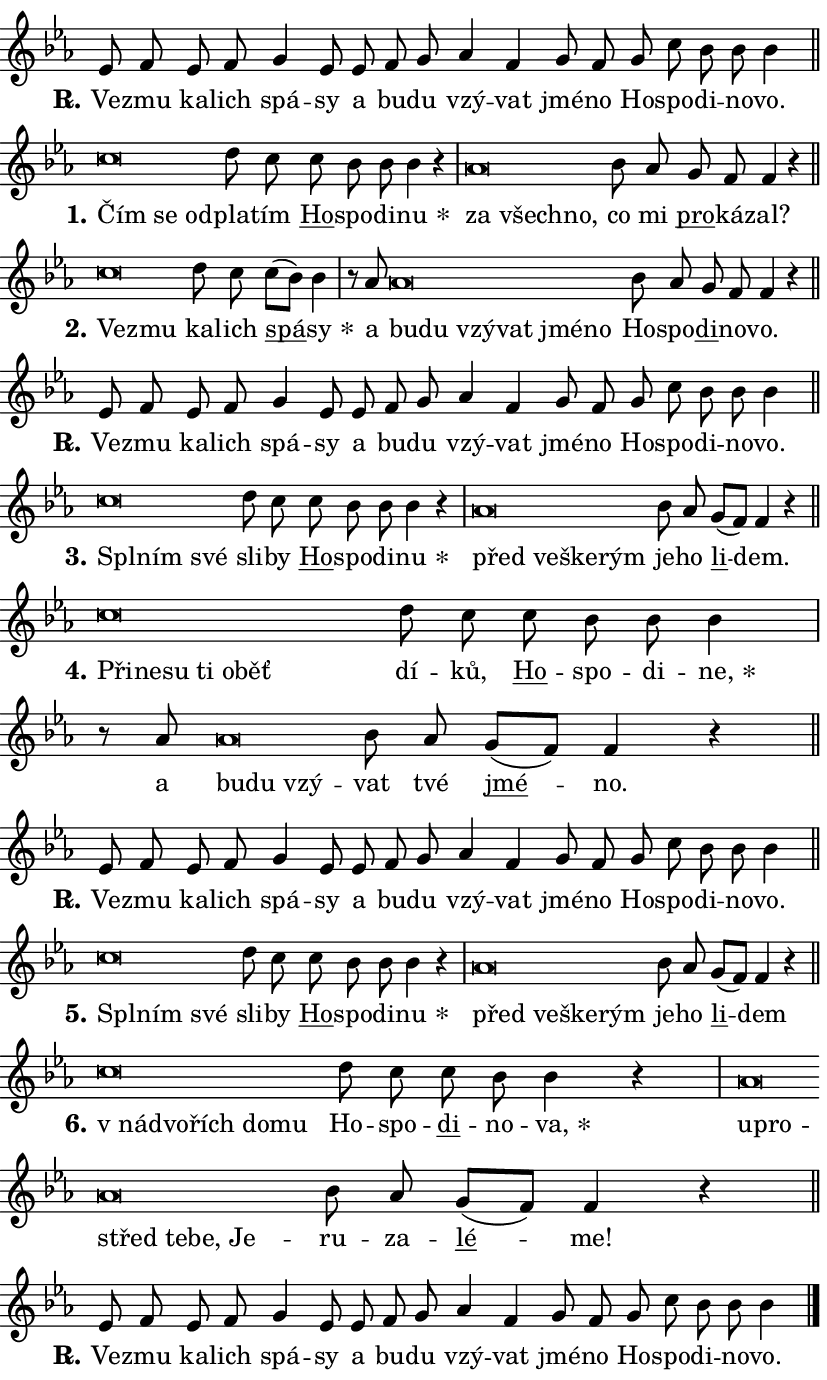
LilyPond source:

\version "2.24.0"
\header { tagline = "" }
\paper {
  indent = 0\cm
  top-margin = 0\cm
  right-margin = 0.13\cm % to fit lyric hyphens
  bottom-margin = 0\cm
  left-margin = 0\cm
  paper-width = 14\cm
  page-breaking = #ly:one-page-breaking
  system-system-spacing.basic-distance = #11
  score-system-spacing.basic-distance = #11
  ragged-last = ##f
}


%% Author: Thomas Morley
%% https://lists.gnu.org/archive/html/lilypond-user/2020-05/msg00002.html
#(define (line-position grob)
"Returns position of @var[grob} in current system:
   @code{'start}, if at first time-step
   @code{'end}, if at last time-step
   @code{'middle} otherwise
"
  (let* ((col (ly:item-get-column grob))
         (ln (ly:grob-object col 'left-neighbor))
         (rn (ly:grob-object col 'right-neighbor))
         (col-to-check-left (if (ly:grob? ln) ln col))
         (col-to-check-right (if (ly:grob? rn) rn col))
         (break-dir-left
           (and
             (ly:grob-property col-to-check-left 'non-musical #f)
             (ly:item-break-dir col-to-check-left)))
         (break-dir-right
           (and
             (ly:grob-property col-to-check-right 'non-musical #f)
             (ly:item-break-dir col-to-check-right))))
        (cond ((eqv? 1 break-dir-left) 'start)
              ((eqv? -1 break-dir-right) 'end)
              (else 'middle))))

#(define (tranparent-at-line-position vctor)
  (lambda (grob)
  "Relying on @code{line-position} select the relevant enry from @var{vctor}.
Used to determine transparency,"
    (case (line-position grob)
      ((end) (not (vector-ref vctor 0)))
      ((middle) (not (vector-ref vctor 1)))
      ((start) (not (vector-ref vctor 2))))))

noteHeadBreakVisibility =
#(define-music-function (break-visibility)(vector?)
"Makes @code{NoteHead}s transparent relying on @var{break-visibility}"
#{
  \override NoteHead.transparent =
    #(tranparent-at-line-position break-visibility)
#})

#(define delete-ledgers-for-transparent-note-heads
  (lambda (grob)
    "Reads whether a @code{NoteHead} is transparent.
If so this @code{NoteHead} is removed from @code{'note-heads} from
@var{grob}, which is supposed to be @code{LedgerLineSpanner}.
As a result ledgers are not printed for this @code{NoteHead}"
    (let* ((nhds-array (ly:grob-object grob 'note-heads))
           (nhds-list
             (if (ly:grob-array? nhds-array)
                 (ly:grob-array->list nhds-array)
                 '()))
           ;; Relies on the transparent-property being done before
           ;; Staff.LedgerLineSpanner.after-line-breaking is executed.
           ;; This is fragile ...
           (to-keep
             (remove
               (lambda (nhd)
                 (ly:grob-property nhd 'transparent #f))
               nhds-list)))
      ;; TODO find a better method to iterate over grob-arrays, similiar
      ;; to filter/remove etc for lists
      ;; For now rebuilt from scratch
      (set! (ly:grob-object grob 'note-heads)  '())
      (for-each
        (lambda (nhd)
          (ly:pointer-group-interface::add-grob grob 'note-heads nhd))
        to-keep))))

squashNotes = {
  \override NoteHead.X-extent = #'(-0.2 . 0.2)
  \override NoteHead.Y-extent = #'(-0.75 . 0)
  \override NoteHead.stencil =
    #(lambda (grob)
       (let ((pos (ly:grob-property grob 'staff-position)))
         (begin
           (if (< pos -7) (display "ERROR: Lower brevis then expected\n") (display ""))
           (if (<= pos -6) ly:text-interface::print ly:note-head::print))))
}
unSquashNotes = {
  \revert NoteHead.X-extent
  \revert NoteHead.Y-extent
  \revert NoteHead.stencil
}

hideNotes = \noteHeadBreakVisibility #begin-of-line-visible
unHideNotes = \noteHeadBreakVisibility #all-visible

% work-around for resetting accidentals
% https://lilypond.org/doc/v2.23/Documentation/notation/displaying-rhythms#unmetered-music
cadenzaMeasure = {
  \cadenzaOff
  \partial 1024 s1024
  \cadenzaOn
}

#(define-markup-command (accent layout props text) (markup?)
  "Underline accented syllable"
  (interpret-markup layout props
    #{\markup \override #'(offset . 4.3) \underline { #text }#}))

responsum = \markup \concat {
  "R" \hspace #-1.05 \path #0.1 #'((moveto 0 0.07) (lineto 0.9 0.8)) \hspace #0.05 "."
}

spaceSize = #0.6828661417322834 % exact space size for TeX Gyre Schola

\layout {
  \context {
    \Staff
    \remove "Time_signature_engraver"
    \override LedgerLineSpanner.after-line-breaking = #delete-ledgers-for-transparent-note-heads
  }
  \context {
    \Lyrics {
      \override LyricSpace.minimum-distance = \spaceSize
      \override LyricText.font-name = #"TeX Gyre Schola"
      \override LyricText.font-size = 1
      \override StanzaNumber.font-name = #"TeX Gyre Schola Bold"
      \override StanzaNumber.font-size = 1
    }
  }
  \context {
    \Score 
    \override NoteHead.text =
      #(lambda (grob) 
        (let ((pos (ly:grob-property grob 'staff-position)))
          #{\markup {
            \combine
              \halign #-0.55 \raise #(if (= pos -6) 0 0.5) \override #'(thickness . 2) \draw-line #'(3.2 . 0)
              \musicglyph "noteheads.sM1"
          }#}))
  }
}

% magnetic-lyrics.ily
%
%   written by
%     Jean Abou Samra <jean@abou-samra.fr>
%     Werner Lemberg <wl@gnu.org>
%
%   adapted by
%     Jiri Hon <jiri.hon@gmail.com>
%
% Version 2022-Apr-15

% https://www.mail-archive.com/lilypond-user@gnu.org/msg149350.html

#(define (Left_hyphen_pointer_engraver context)
   "Collect syllable-hyphen-syllable occurrences in lyrics and store
them in properties.  This engraver only looks to the left.  For
example, if the lyrics input is @code{foo -- bar}, it does the
following.

@itemize @bullet
@item
Set the @code{text} property of the @code{LyricHyphen} grob between
@q{foo} and @q{bar} to @code{foo}.

@item
Set the @code{left-hyphen} property of the @code{LyricText} grob with
text @q{foo} to the @code{LyricHyphen} grob between @q{foo} and
@q{bar}.
@end itemize

Use this auxiliary engraver in combination with the
@code{lyric-@/text::@/apply-@/magnetic-@/offset!} hook."
   (let ((hyphen #f)
         (text #f))
     (make-engraver
      (acknowledgers
       ((lyric-syllable-interface engraver grob source-engraver)
        (set! text grob)))
      (end-acknowledgers
       ((lyric-hyphen-interface engraver grob source-engraver)
        ;(when (not (grob::has-interface grob 'lyric-space-interface))
          (set! hyphen grob)));)
      ((stop-translation-timestep engraver)
       (when (and text hyphen)
         (ly:grob-set-object! text 'left-hyphen hyphen))
       (set! text #f)
       (set! hyphen #f)))))

#(define (lyric-text::apply-magnetic-offset! grob)
   "If the space between two syllables is less than the value in
property @code{LyricText@/.details@/.squash-threshold}, move the right
syllable to the left so that it gets concatenated with the left
syllable.

Use this function as a hook for
@code{LyricText@/.after-@/line-@/breaking} if the
@code{Left_@/hyphen_@/pointer_@/engraver} is active."
   (let ((hyphen (ly:grob-object grob 'left-hyphen #f)))
     (when hyphen
       (let ((left-text (ly:spanner-bound hyphen LEFT)))
         (when (grob::has-interface left-text 'lyric-syllable-interface)
           (let* ((common (ly:grob-common-refpoint grob left-text X))
                  (this-x-ext (ly:grob-extent grob common X))
                  (left-x-ext
                   (begin
                     ;; Trigger magnetism for left-text.
                     (ly:grob-property left-text 'after-line-breaking)
                     (ly:grob-extent left-text common X)))
                  ;; `delta` is the gap width between two syllables.
                  (delta (- (interval-start this-x-ext)
                            (interval-end left-x-ext)))
                  (details (ly:grob-property grob 'details))
                  (threshold (assoc-get 'squash-threshold details 0.2)))
             (when (< delta threshold)
               (let* (;; We have to manipulate the input text so that
                      ;; ligatures crossing syllable boundaries are not
                      ;; disabled.  For languages based on the Latin
                      ;; script this is essentially a beautification.
                      ;; However, for non-Western scripts it can be a
                      ;; necessity.
                      (lt (ly:grob-property left-text 'text))
                      (rt (ly:grob-property grob 'text))
                      (is-space (grob::has-interface hyphen 'lyric-space-interface))
                      (space (if is-space " " ""))
                      (extra-delta (if is-space spaceSize 0))
                      ;; Append new syllable.
                      (ltrt-space (if (and (string? lt) (string? rt))
                                (string-append lt space rt)
                                (make-concat-markup (list lt space rt))))
                      ;; Right-align `ltrt` to the right side.
                      (ltrt-space-markup (grob-interpret-markup
                               grob
                               (make-translate-markup
                                (cons (interval-length this-x-ext) 0)
                                (make-right-align-markup ltrt-space)))))
                 (begin
                   ;; Don't print `left-text`.
                   (ly:grob-set-property! left-text 'stencil #f)
                   ;; Set text and stencil (which holds all collected
                   ;; syllables so far) and shift it to the left.
                   (ly:grob-set-property! grob 'text ltrt-space)
                   (ly:grob-set-property! grob 'stencil ltrt-space-markup)
                   (ly:grob-translate-axis! grob (- (- delta extra-delta)) X))))))))))


#(define (lyric-hyphen::displace-bounds-first grob)
   ;; Make very sure this callback isn't triggered too early.
   (let ((left (ly:spanner-bound grob LEFT))
         (right (ly:spanner-bound grob RIGHT)))
     (ly:grob-property left 'after-line-breaking)
     (ly:grob-property right 'after-line-breaking)
     (ly:lyric-hyphen::print grob)))

squashThreshold = #0.4

\layout {
  \context {
    \Lyrics
    \consists #Left_hyphen_pointer_engraver
    \override LyricText.after-line-breaking =
      #lyric-text::apply-magnetic-offset!
    \override LyricHyphen.stencil = #lyric-hyphen::displace-bounds-first
    \override LyricText.details.squash-threshold = \squashThreshold
    \override LyricHyphen.minimum-distance = 0
    \override LyricHyphen.minimum-length = \squashThreshold
  }
}

squashText = \override LyricText.details.squash-threshold = 9999
unSquashText = \override LyricText.details.squash-threshold = \squashThreshold

leftText = \override LyricText.self-alignment-X = #LEFT
unLeftText = \revert LyricText.self-alignment-X

starOffset = #(lambda (grob) 
                (let ((x_offset (ly:self-alignment-interface::aligned-on-x-parent grob)))
                  (if (= x_offset 0) 0 (+ x_offset 1.2))))

star = #(define-music-function (syllable)(string?)
"Append star separator at the end of a syllable"
#{
  \once \override LyricText.X-offset = #starOffset
  \lyricmode { \markup {
    #syllable
    \override #'((font-name . "TeX Gyre Schola Bold")) \hspace #0.2 \lower #0.65 \larger "*"
  } }
#})

starAccent = #(define-music-function (syllable)(string?)
"Append star separator at the end of a syllable and make accent"
#{
  \once \override LyricText.X-offset = #starOffset
  \lyricmode { \markup {
    \accent #syllable
    \override #'((font-name . "TeX Gyre Schola Bold")) \hspace #0.2 \lower #0.65 \larger "*"
  } }
#})

breath = #(define-music-function (syllable)(string?)
"Append breathing indicator at the end of a syllable"
#{
  \lyricmode { \markup { #syllable "+" } }
#})

optionalBreath = #(define-music-function (syllable)(string?)
"Append optional breathing indicator at the end of a syllable"
#{
  \lyricmode { \markup { #syllable "(+)" } }
#})


\score {
    <<
        \new Voice = "melody" { \cadenzaOn \key es \major \relative { es'8 f es f g4 es8 es \bar "" f g \bar "" as4 f \bar "" g8 f g c bes bes bes4 \cadenzaMeasure \bar "||" \break } }
        \new Lyrics \lyricsto "melody" { \lyricmode { \set stanza = \responsum
Ve -- zmu ka -- lich spá -- sy a bu -- du vzý -- vat jmé -- no Ho -- spo -- di -- no -- vo. } }
    >>
    \layout {}
}

\score {
    <<
        \new Voice = "melody" { \cadenzaOn \key es \major \relative { \squashNotes c''\breve*1/16 \hideNotes \breve*1/16 \breve*1/16 \bar "" \unHideNotes \unSquashNotes d8 c \bar "" c bes bes bes4 r \cadenzaMeasure \bar "|" \squashNotes as\breve*1/16 \hideNotes \breve*1/16 \breve*1/16 \bar "" \unHideNotes \unSquashNotes bes8 as \bar "" g f f4 r \cadenzaMeasure \bar "||" \break } }
        \new Lyrics \lyricsto "melody" { \lyricmode { \set stanza = "1."
\leftText Čím \squashText se od -- \unLeftText \unSquashText pla -- tím \markup \accent Ho -- spo -- di -- \star nu \leftText za \squashText všech -- no, \unLeftText \unSquashText co mi \markup \accent pro -- ká -- zal? } }
    >>
    \layout {}
}

\score {
    <<
        \new Voice = "melody" { \cadenzaOn \key es \major \relative { \squashNotes c''\breve*1/16 \hideNotes \breve*1/16 \bar "" \unHideNotes \unSquashNotes d8 c \bar "" c[( bes)] bes4 \cadenzaMeasure \bar "|" r8 as8 \squashNotes as\breve*1/16 \hideNotes \breve*1/16 \bar "" \breve*1/16 \bar "" \breve*1/16 \bar "" \breve*1/16 \breve*1/16 \bar "" \unHideNotes \unSquashNotes bes8 as \bar "" g f f4 r \cadenzaMeasure \bar "||" \break } }
        \new Lyrics \lyricsto "melody" { \lyricmode { \set stanza = "2."
\leftText Ve -- \squashText zmu \unLeftText \unSquashText ka -- lich \markup \accent spá -- \star sy a \leftText bu -- \squashText du vzý -- vat jmé -- no \unLeftText \unSquashText Ho -- spo -- \markup \accent di -- no -- vo. } }
    >>
    \layout {}
}

\score {
    <<
        \new Voice = "melody" { \cadenzaOn \key es \major \relative { es'8 f es f g4 es8 es \bar "" f g \bar "" as4 f \bar "" g8 f g c bes bes bes4 \cadenzaMeasure \bar "||" \break } }
        \new Lyrics \lyricsto "melody" { \lyricmode { \set stanza = \responsum
Ve -- zmu ka -- lich spá -- sy a bu -- du vzý -- vat jmé -- no Ho -- spo -- di -- no -- vo. } }
    >>
    \layout {}
}

\score {
    <<
        \new Voice = "melody" { \cadenzaOn \key es \major \relative { \squashNotes c''\breve*1/16 \hideNotes \breve*1/16 \breve*1/16 \bar "" \unHideNotes \unSquashNotes d8 c \bar "" c bes bes bes4 r \cadenzaMeasure \bar "|" \squashNotes as\breve*1/16 \hideNotes \breve*1/16 \bar "" \breve*1/16 \breve*1/16 \bar "" \unHideNotes \unSquashNotes bes8 as \bar "" g[( f)] f4 r \cadenzaMeasure \bar "||" \break } }
        \new Lyrics \lyricsto "melody" { \lyricmode { \set stanza = "3."
\leftText Spl -- \squashText ním své \unLeftText \unSquashText sli -- by \markup \accent Ho -- spo -- di -- \star nu \leftText před \squashText ve -- ške -- rým \unLeftText \unSquashText je -- ho \markup \accent li -- dem. } }
    >>
    \layout {}
}

\score {
    <<
        \new Voice = "melody" { \cadenzaOn \key es \major \relative { \squashNotes c''\breve*1/16 \hideNotes \breve*1/16 \bar "" \breve*1/16 \bar "" \breve*1/16 \bar "" \breve*1/16 \breve*1/16 \bar "" \unHideNotes \unSquashNotes d8 c \bar "" c bes bes bes4 \cadenzaMeasure \bar "|" r8 as8 \squashNotes as\breve*1/16 \hideNotes \breve*1/16 \breve*1/16 \bar "" \unHideNotes \unSquashNotes bes8 as \bar "" g[( f)] f4 r \cadenzaMeasure \bar "||" \break } }
        \new Lyrics \lyricsto "melody" { \lyricmode { \set stanza = "4."
\leftText Při -- \squashText ne -- su ti o -- běť \unLeftText \unSquashText dí -- ků, \markup \accent Ho -- spo -- di -- \star ne, a \leftText bu -- \squashText du vzý -- \unLeftText \unSquashText vat tvé \markup \accent jmé -- no. } }
    >>
    \layout {}
}

\score {
    <<
        \new Voice = "melody" { \cadenzaOn \key es \major \relative { es'8 f es f g4 es8 es \bar "" f g \bar "" as4 f \bar "" g8 f g c bes bes bes4 \cadenzaMeasure \bar "||" \break } }
        \new Lyrics \lyricsto "melody" { \lyricmode { \set stanza = \responsum
Ve -- zmu ka -- lich spá -- sy a bu -- du vzý -- vat jmé -- no Ho -- spo -- di -- no -- vo. } }
    >>
    \layout {}
}

\score {
    <<
        \new Voice = "melody" { \cadenzaOn \key es \major \relative { \squashNotes c''\breve*1/16 \hideNotes \breve*1/16 \breve*1/16 \bar "" \unHideNotes \unSquashNotes d8 c \bar "" c bes bes bes4 r \cadenzaMeasure \bar "|" \squashNotes as\breve*1/16 \hideNotes \breve*1/16 \bar "" \breve*1/16 \breve*1/16 \bar "" \unHideNotes \unSquashNotes bes8 as \bar "" g[( f)] f4 r \cadenzaMeasure \bar "||" \break } }
        \new Lyrics \lyricsto "melody" { \lyricmode { \set stanza = "5."
\leftText Spl -- \squashText ním své \unLeftText \unSquashText sli -- by \markup \accent Ho -- spo -- di -- \star nu \leftText před \squashText ve -- ške -- rým \unLeftText \unSquashText je -- ho \markup \accent li -- dem } }
    >>
    \layout {}
}

\score {
    <<
        \new Voice = "melody" { \cadenzaOn \key es \major \relative { \squashNotes c''\breve*1/16 \hideNotes \breve*1/16 \bar "" \breve*1/16 \bar "" \breve*1/16 \breve*1/16 \bar "" \unHideNotes \unSquashNotes d8 c \bar "" c bes bes4 r \cadenzaMeasure \bar "|" \squashNotes as\breve*1/16 \hideNotes \breve*1/16 \bar "" \breve*1/16 \bar "" \breve*1/16 \bar "" \breve*1/16 \breve*1/16 \bar "" \unHideNotes \unSquashNotes bes8 as \bar "" g[( f)] f4 r \cadenzaMeasure \bar "||" \break } }
        \new Lyrics \lyricsto "melody" { \lyricmode { \set stanza = "6."
\leftText "v ná" -- \squashText dvo -- řích do -- mu \unLeftText \unSquashText Ho -- spo -- \markup \accent di -- no -- \star va, \leftText u -- \squashText pro -- střed te -- be, Je -- \unLeftText \unSquashText ru -- za -- \markup \accent lé -- me! } }
    >>
    \layout {}
}

\score {
    <<
        \new Voice = "melody" { \cadenzaOn \key es \major \relative { es'8 f es f g4 es8 es \bar "" f g \bar "" as4 f \bar "" g8 f g c bes bes bes4 \cadenzaMeasure \bar "||" \break } \bar "|." }
        \new Lyrics \lyricsto "melody" { \lyricmode { \set stanza = \responsum
Ve -- zmu ka -- lich spá -- sy a bu -- du vzý -- vat jmé -- no Ho -- spo -- di -- no -- vo. } }
    >>
    \layout {}
}
